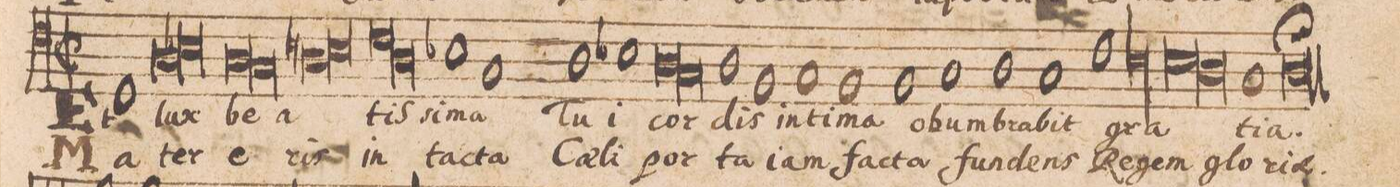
**kern	**text	**text
*I"TENOR.	*	*
*clefC4	*	*
*k[]	*	*
*met(C|)	*	*
*M2/1	*	*
1D/	Et	Ma-
*lig	*	*
1A\	lux	-ter
=44-	=44-	=44-
1B-X\	.	.
*Xlig	*	*
*lig	*	*
1A\	be-	e-
=45-	=45-	=45-
1G/	.	.
*Xlig	*	*
*lig	*	*
1A\	-a-	-ris
=46-	=46-	=46-
1Bn\	.	.
*Xlig	*	*
*lig	*	*
1c\	-tis-	in
=47-	=47-	=47-
1A\	.	.
*Xlig	*	*
1B-X\	-si-	tac-
=48-	=48-	=48-
1G/	-ma	-ta
1A\	Tu-	Cae-
=49-	=49-	=49-
1B-X\	-i	-li
*lig	*	*
1A\	cor-	po-
=50-	=50-	=50-
1G/	.	.
*Xlig	*	*
1A\	-dis	-ta
=51-	=51-	=51-
1F/	in-	i-
1G/	-ti-	-am
=52-	=52-	=52-
1F/	-ma	fac-
1F/	o-	-ta
=53-	=53-	=53-
1G/	-bum-	fun-
1A\	-bra-	-dens
=54-	=54-	=54-
1G/	-bit	Re-
1c\	gra-	-gem
=55-	=55-	=55-
*lig	*	*
1Bn\	.	glo-
1A\	.	.
*Xlig	*	*
=56-	=56-	=56-
1G/	-ti-	-ri-
1Al\;	-a.	-ae.
=57||	=57||	=57||
*M2/1	*	*
*met(C|)	*	*
*-	*-	*-
